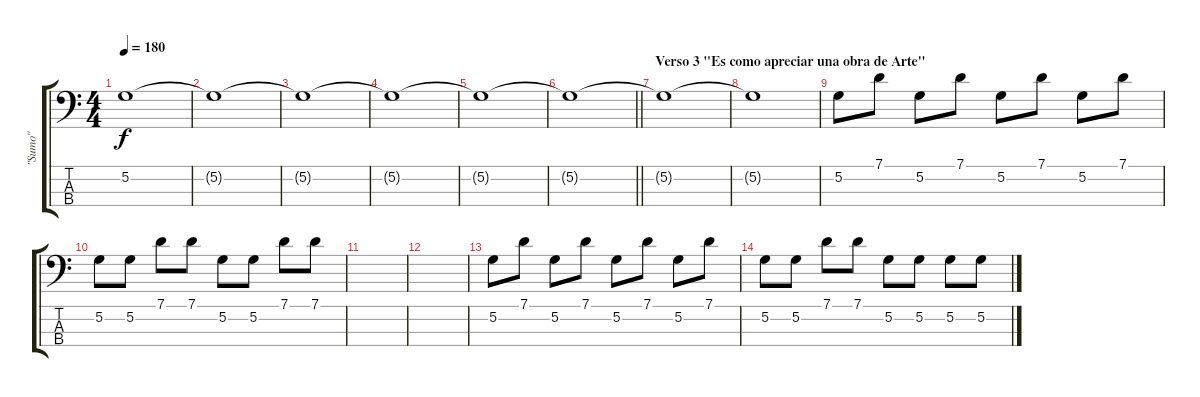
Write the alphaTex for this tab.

\track ("\"Sumo\"" "\"Sumo\"") {instrument electricbassfinger}
\staff {score tabs}
\tuning (G2 D2 A1 E1) {hide}
\ts (4 4)
\tempo 180
\clef f4
\ks c
5.2.1{dy f} |
5.2{t}.1 |
5.2{t}.1 |
5.2{t}.1 |
5.2{t}.1 |
\barLineRight lightlight
5.2{t}.1 |
\section ("" "Verso 3 \"Es como apreciar una obra de Arte\"")
5.2{t}.1 |
5.2{t}.1 |
5.2.8 7.1.8 5.2.8 7.1.8 5.2.8 7.1.8 5.2.8 7.1.8 |
5.2.8 5.2.8 7.1.8 7.1.8 5.2.8 5.2.8 7.1.8 7.1.8 |
|
|
5.2.8 7.1.8 5.2.8 7.1.8 5.2.8 7.1.8 5.2.8 7.1.8 |
5.2.8 5.2.8 7.1.8 7.1.8 5.2.8 5.2.8 5.2.8 5.2.8
